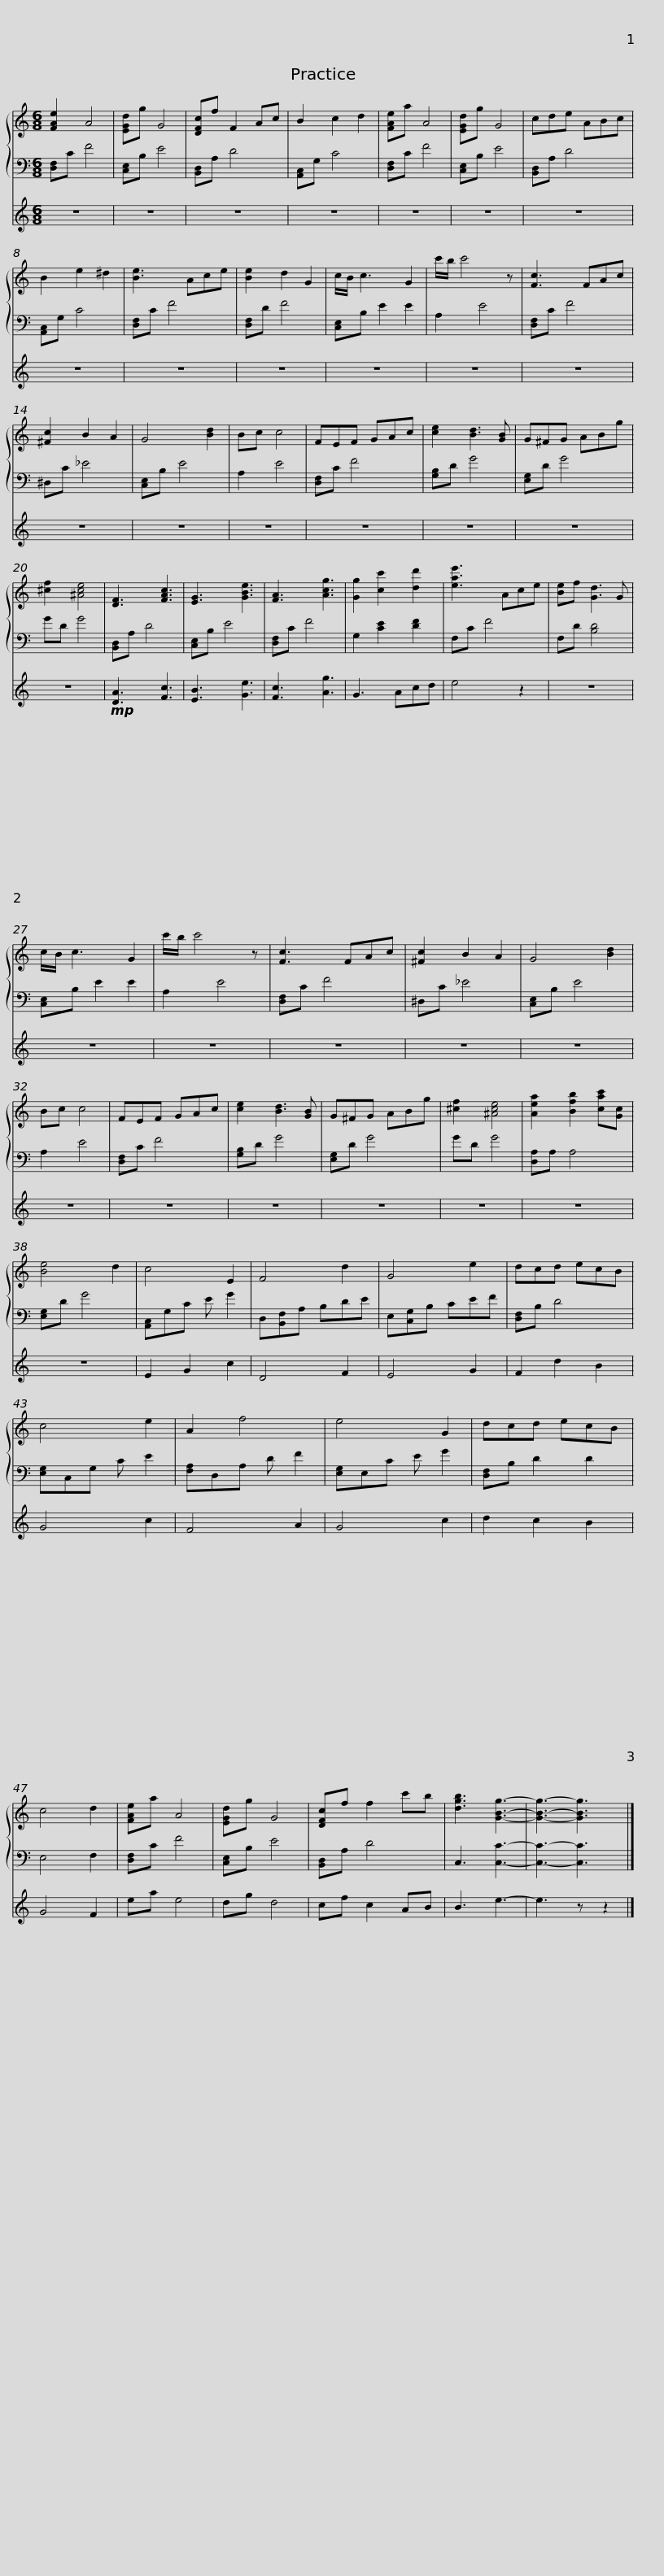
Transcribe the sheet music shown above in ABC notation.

X:1
%%score { 1 | 2 } 3
L:1/8
M:6/8
I:linebreak $
K:C
V:1 treble
V:2 bass
V:3 treble
V:1
 [FAe]2 A4 | [EGd]g G4 | [DFc]f F2 Ac | B2 c2 d2 | [FAe]a A4 | %5
 [EGd]g G4 | cde ABc | B2 e2 ^d2 | [Be]3 Ace |$ [Be]2 d2 G2 | %10
 c/B/ c3 G2 | c'/b/ c'4 z | [Fc]3 FAc | [^Fc]2 B2 A2 | G4 [Bd]2 | %15
 Bc c4 | FEF GAc |$ [ce]2 [Bd]3 [GB] | G^FG ABg | [^cf]2 [^Ace]4 | %20
 [DF]3 [FAc]3 | [EG]3 [GBe]3 | [FA]3 [Acg]3 | [Gg]2 [cc']2 [dd']2 |$ [eae']3 Ace | %25
 [Be]f [Gd]3 G | c/B/ c3 G2 | c'/b/ c'4 z | [Fc]3 FAc | [^Fc]2 B2 A2 | %30
 G4 [Bd]2 |$ Bc c4 | FEF GAc | [ce]2 [Bd]3 [GB] | G^FG ABg | %35
 [^cf]2 [^Ace]4 | [Aea]2 [Bfb]2 [cac'][Gc] | [Be]4 d2 |$ c4 E2 | F4 d2 | %40
 G4 e2 | dcd ecB | c4 e2 | A2 f4 | e4 G2 |$ %45
 dcd ecB | c4 d2 | [FAe]a A4 | [EGd]g G4 | [DFc]f f2 c'b | %50
 [dgb]3 [GBg]3- | [GBg]3- [GBg]3 |] %52
V:2
 [D,F,]C F4 | [C,E,]B, E4 | [B,,D,]A, D4 | [A,,C,]G, C4 | [D,F,]C F4 | %5
 [C,E,]B, E4 | [B,,D,]A, D4 | [A,,C,]G, C4 | [D,F,]C F4 |$ [D,F,]D F4 | %10
 [C,E,]B, E2 E2 | A,2 E4 | [D,F,]C F4 | ^D,C _E4 | [C,E,]B, E4 | %15
 A,2 E4 | [D,F,]C F4 |$ [G,B,]D G4 | [E,G,]D G4 | GD G4 | %20
 [B,,D,]A, D4 | [C,E,]B, E4 | [D,F,]C F4 | G,2 [CE]2 [DF]2 |$ F,C F4 | %25
 F,D [B,D]4 | [C,E,]B, E2 E2 | A,2 E4 | [D,F,]C F4 | ^D,C _E4 | %30
 [C,E,]B, E4 |$ A,2 E4 | [D,F,]C F4 | [G,B,]D G4 | [E,G,]D G4 | %35
 GD G4 | [D,A,]A, A,4 | [E,G,]D G4 |$ [A,,C,]G,C E G2 | D,[B,,F,]A, B,DE | %40
 E,[C,G,]B, CEF | [D,F,]B, D4 | [E,G,]C,G, C E2 | [F,A,]D,A, D F2 | [E,G,]E,C E G2 |$ %45
 [D,F,]B, D2 D2 | E,4 F,2 | [D,F,]C F4 | [C,E,]B, E4 | [B,,D,]A, D4 | %50
 C,3 [C,C]3- | [C,C]3- [C,C]3 |] %52
V:3
 z6 | z6 | z6 | z6 | z6 | %5
 z6 | z6 | z6 | z6 |$ z6 | %10
 z6 | z6 | z6 | z6 | z6 | %15
 z6 | z6 |$ z6 | z6 | z6 | %20
!mp! [DA]3 [Fc]3 | [EB]3 [Ge]3 | [Fc]3 [Ag]3 | G3 Acd |$ e4 z2 | %25
 z6 | z6 | z6 | z6 | z6 | %30
 z6 |$ z6 | z6 | z6 | z6 | %35
 z6 | z6 | z6 |$ E2 G2 c2 | D4 F2 | %40
 E4 G2 | F2 d2 B2 | G4 c2 | F4 A2 | G4 c2 |$ %45
 d2 c2 B2 | G4 F2 | ea e4 | dg d4 | cf c2 AB | %50
 B3 e3- | e3 z z2 |] %52
